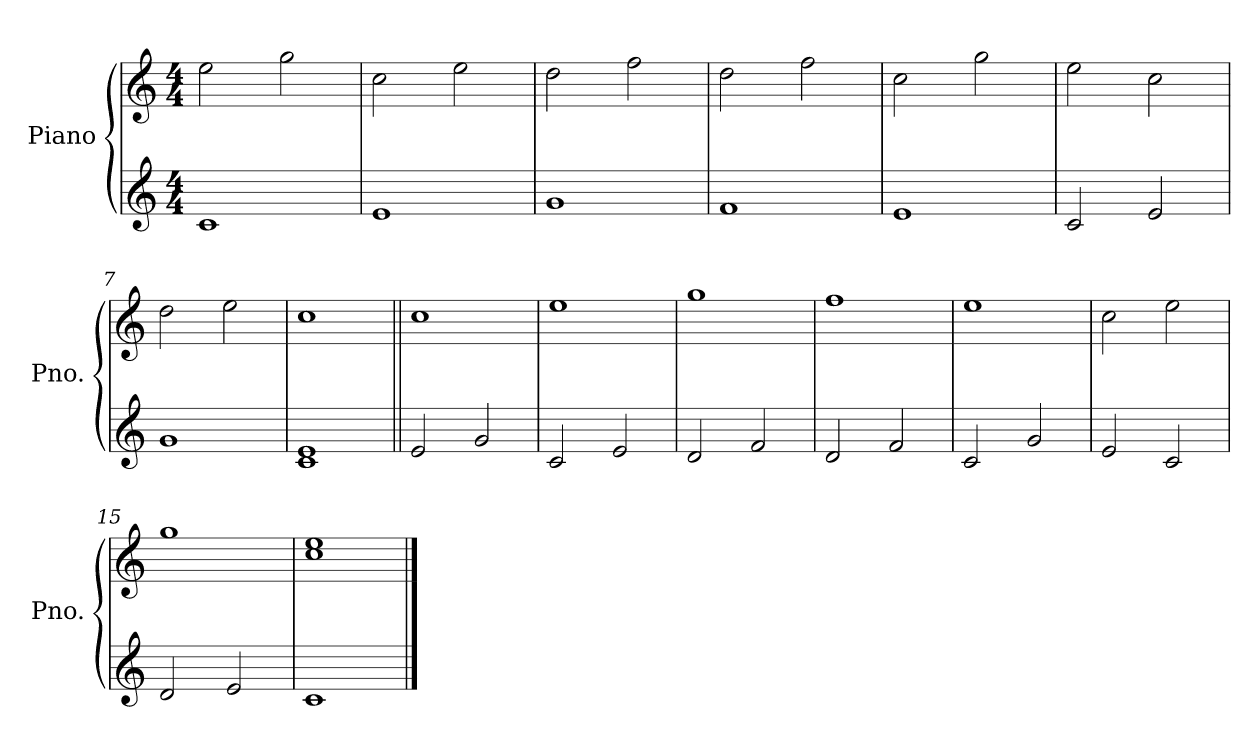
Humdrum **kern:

**kern	**kern
*part1	*part1
*staff2	*staff1
*I"Piano	*
*I'Pno.	*
*clefG2	*clefG2
*k[]	*k[]
*M4/4	*M4/4
=1	=1
1c	2ee\
.	2gg\
=2	=2
1e	2cc\
.	2ee\
=3	=3
1g	2dd\
.	2ff\
=4	=4
1f	2dd\
.	2ff\
=5	=5
1e	2cc\
.	2gg\
=6	=6
2c/	2ee\
2e/	2cc\
=7	=7
1g	2dd\
.	2ee\
=8	=8
1c 1e	1cc
!!LO:LB:g=z
=9||	=9||
2e/	1cc
2g/	.
=10	=10
2c/	1ee
2e/	.
=11	=11
2d/	1gg
2f/	.
=12	=12
2d/	1ff
2f/	.
=13	=13
2c/	1ee
2g/	.
=14	=14
2e/	2cc\
2c/	2ee\
=15	=15
2d/	1gg
2e/	.
=16	=16
1c	1cc 1ee
==	==
*-	*-
